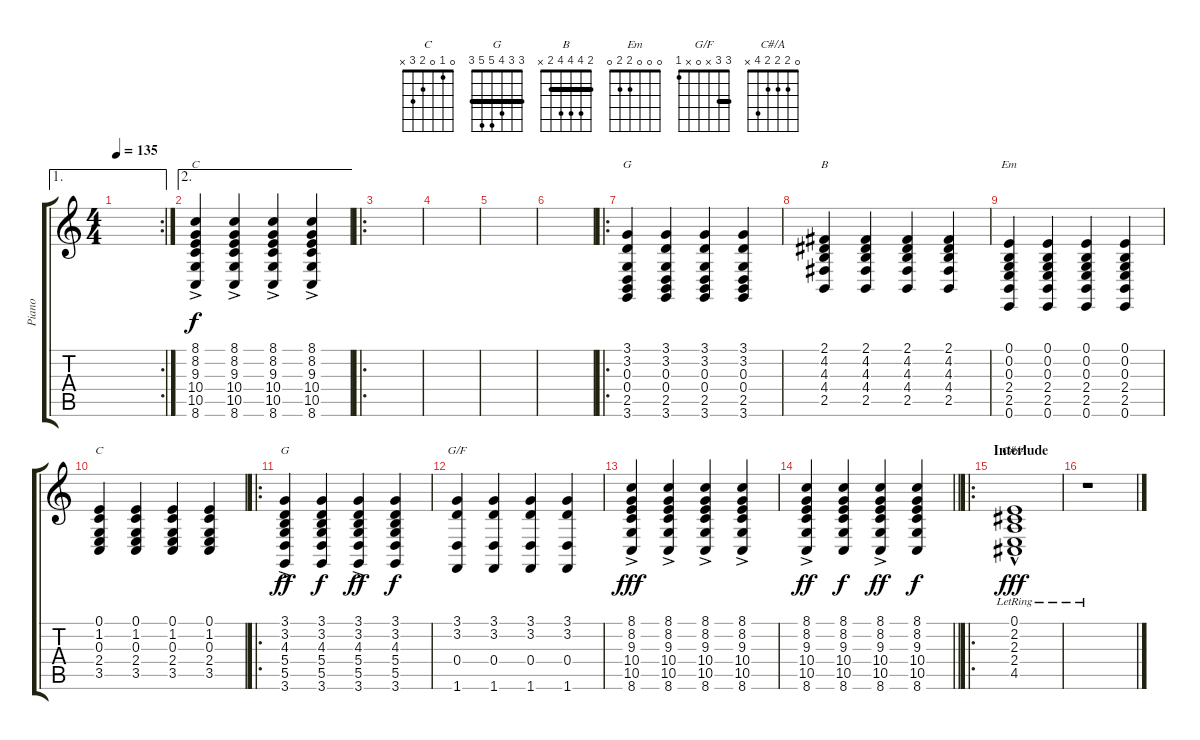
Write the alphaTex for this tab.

\track ("Piano" "Piano") {instrument brightacousticpiano bank 1}
\staff {score tabs}
\tuning (E4 B3 G3 D3 A2 E2) {hide}
\chord ("C" 8 8 9 10 10 8) {firstfret 8 barre 8}
\chord ("G" 3 3 0 0 2 3) {barre 3}
\chord ("B" 2 4 4 4 2 x) {barre 2}
\chord ("Em" 0 0 0 2 2 0)
\chord ("C" 0 1 0 2 3 x)
\chord ("G" 3 3 4 5 5 3) {barre 3}
\chord ("G/F" 3 3 x 0 x 1) {barre 3}
\chord ("C#/A" 0 2 2 2 4 x)
\ae 1
\rc 2
\ts (4 4)
\tempo 135
\clef g2
\ks c
|
\ae 2
(8.1{ac} 8.2{ac} 9.3{ac} 10.4{ac} 10.5{ac} 8.6{ac}).4{ch "C"} (8.1{ac} 8.2{ac} 9.3{ac} 10.4{ac} 10.5{ac} 8.6{ac}).4 (8.1{ac} 8.2{ac} 9.3{ac} 10.4{ac} 10.5{ac} 8.6{ac}).4 (8.1{ac} 8.2{ac} 9.3{ac} 10.4{ac} 10.5{ac} 8.6{ac}).4 |
\ro
|
|
|
|
\ro
(3.1 3.2 0.3 0.4 2.5 3.6).4{ch "G" dy f} (3.1 3.2 0.3 0.4 2.5 3.6).4 (3.1 3.2 0.3 0.4 2.5 3.6).4 (3.1 3.2 0.3 0.4 2.5 3.6).4 |
(2.1 4.2 4.3 4.4 2.5).4{ch "B"} (2.1 4.2 4.3 4.4 2.5).4 (2.1 4.2 4.3 4.4 2.5).4 (2.1 4.2 4.3 4.4 2.5).4 |
(0.1 0.2 0.3 2.4 2.5 0.6).4{ch "Em"} (0.1 0.2 0.3 2.4 2.5 0.6).4 (0.1 0.2 0.3 2.4 2.5 0.6).4 (0.1 0.2 0.3 2.4 2.5 0.6).4 |
(0.1 1.2 0.3 2.4 3.5).4{ch "C"} (0.1 1.2 0.3 2.4 3.5).4 (0.1 1.2 0.3 2.4 3.5).4 (0.1 1.2 0.3 2.4 3.5).4 |
\ro
(3.1{ac} 3.2{ac} 4.3{ac} 5.4{ac} 5.5{ac} 3.6{ac}).4{ch "G" dy ff} (3.1 3.2 4.3 5.4 5.5 3.6).4{dy f} (3.1{ac} 3.2{ac} 4.3{ac} 5.4{ac} 5.5{ac} 3.6{ac}).4{dy ff} (3.1 3.2 4.3 5.4 5.5 3.6).4{dy f} |
(3.1 3.2 0.4 1.6).4{ch "G/F"} (3.1 3.2 0.4 1.6).4 (3.1 3.2 0.4 1.6).4 (3.1 3.2 0.4 1.6).4 |
(8.1{ac} 8.2 9.3 10.4{ac} 10.5{ac} 8.6{ac}).4{dy fff} (8.1{ac} 8.2 9.3 10.4{ac} 10.5{ac} 8.6{ac}).4 (8.1{ac} 8.2 9.3 10.4{ac} 10.5{ac} 8.6{ac}).4 (8.1{ac} 8.2 9.3 10.4{ac} 10.5{ac} 8.6{ac}).4 |
\barLineRight lightlight
(8.1{ac} 8.2{ac} 9.3{ac} 10.4{ac} 10.5{ac} 8.6{ac}).4{dy ff} (8.1 8.2 9.3 10.4 10.5 8.6).4{dy f} (8.1{ac} 8.2{ac} 9.3{ac} 10.4{ac} 10.5{ac} 8.6{ac}).4{dy ff} (8.1 8.2 9.3 10.4 10.5 8.6).4{dy f} |
\ro
\section ("" "Interlude")
(0.1{hac lr} 2.2{hac lr} 2.3{hac lr} 2.4{hac lr} 4.5{hac lr}).1{ch "C#/A" dy fff} |
r.1
